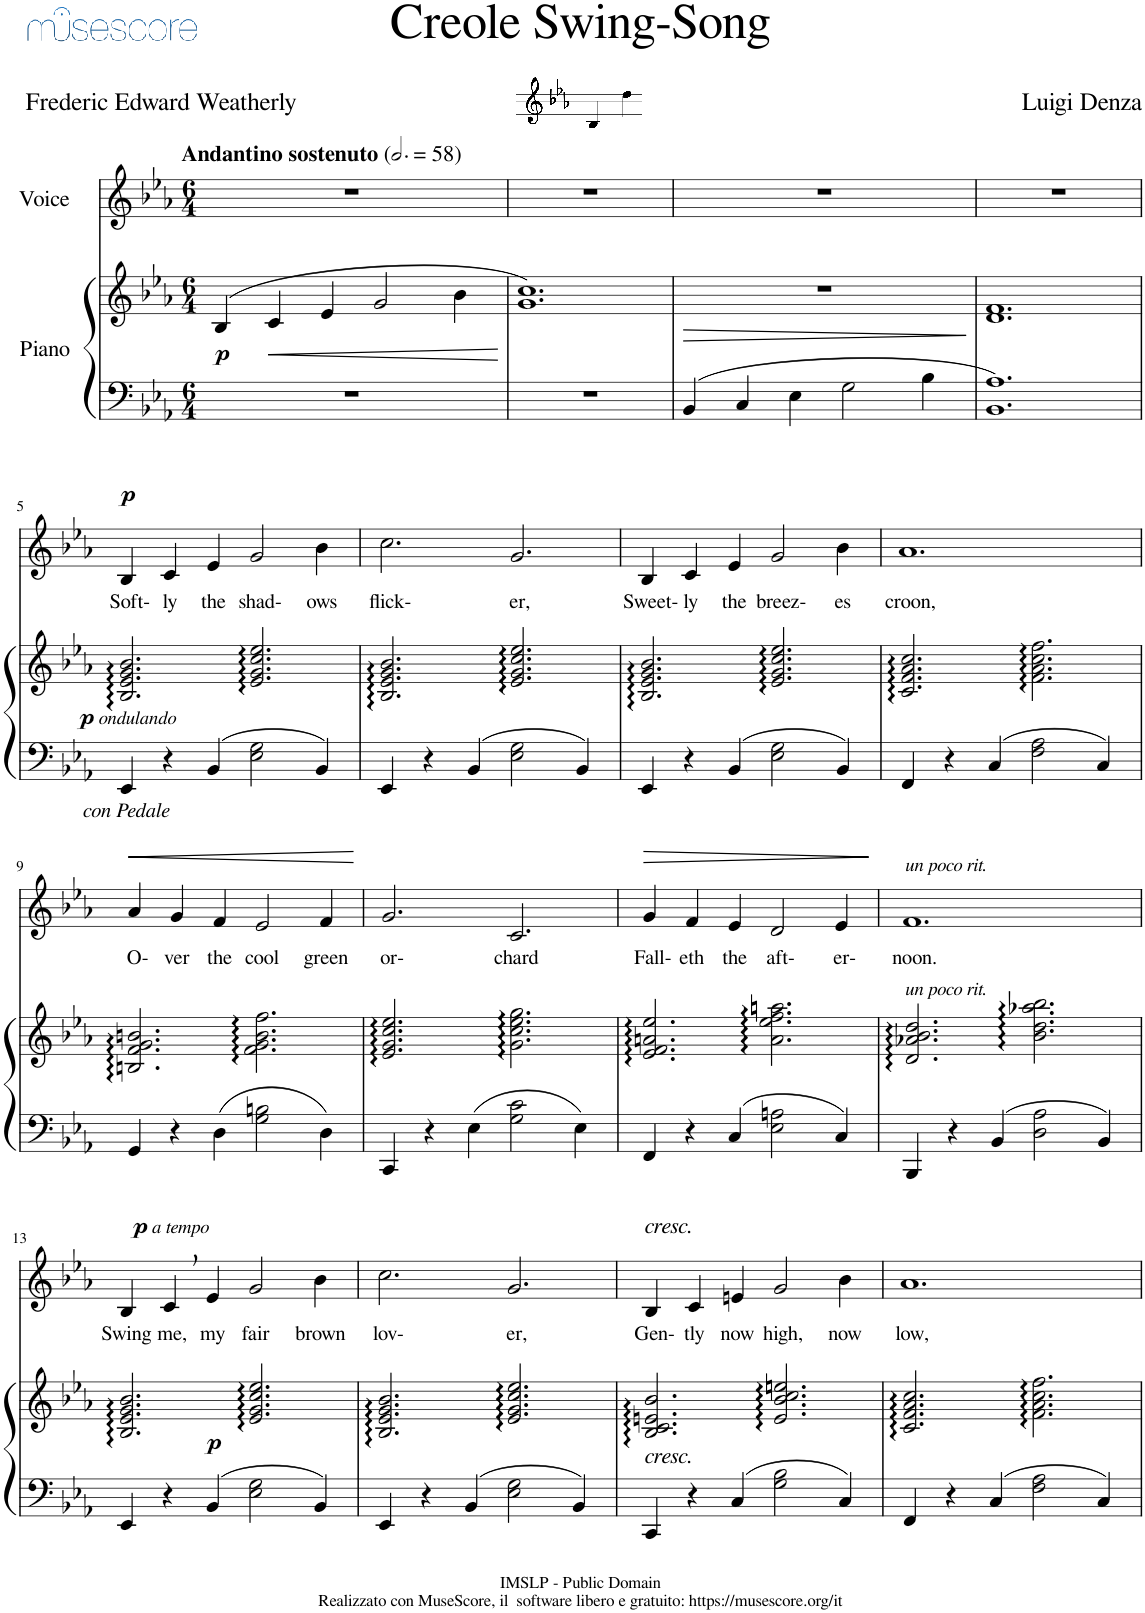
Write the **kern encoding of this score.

**kern	**text	**kern	**dynam	**kern	**text	**dynam
*part2	*part2	*part2	*part2	*part1	*part1	*part1
*staff3	*staff3	*staff2	*staff2/3	*staff1	*staff1	*staff1
*I"Piano	*	*	*	*I"Voice	*	*
*I'Pno	*	*	*	*	*	*
*clefF4	*	*clefG2	*	*clefG2	*	*
*	*	*	*	*Trd1c2	*	*
*k[b-e-a-]	*	*k[b-e-a-]	*	*k[b-e-a-]	*	*
*M6/4	*	*M6/4	*	*M6/4	*	*
*MM174	*	*MM174	*	*MM174	*	*
=1	=1	=1	=1	=1	=1	=1
!	!	!	!	!LO:TX:a:B:t=Andantino sostenuto	!	!
!	!	!	!LO:DY:b	!	!	!
1.r	.	(4B-/	p	1.r	.	.
!	!	!	!LO:HP:b	!	!	!
.	.	4c/	<	.	.	.
.	.	4e-/	.	.	.	.
.	.	2g/	.	.	.	.
.	.	4b-\	.	.	.	.
.	.	.	[	.	.	.
=2	=2	=2	=2	=2	=2	=2
1.r	.	1.g 1.cc)	.	1.r	.	.
=3	=3	=3	=3	=3	=3	=3
!	!	!	!LO:HP:b	!	!	!
4BB-/	.	1.r	>	1.r	.	.
4C/	.	.	.	.	.	.
4E-\	.	.	.	.	.	.
2G\	.	.	.	.	.	.
4B-\	.	.	.	.	.	.
.	.	.	]	.	.	.
=4	=4	=4	=4	=4	=4	=4
1.BB- 1.A-	.	1.d 1.f	.	1.r	.	.
!!LO:LB:g=z
=5	=5	=5	=5	=5	=5	=5
!	!LO:LY:b	!	!LO:DY:b	!	!LO:LY:b	!
!	!	!	!LO:DY:n=1:b	!	!	!LO:DY:a
4EE-/	con Pedale	2.B-/ 2.e-/ 2.g/ 2.b-/	p other-dynamics	4B-/	Soft-	p
!	!	!	!	!	!LO:LY:b	!
4r	.	.	.	4c/	ly	.
!	!	!	!	!	!LO:LY:b	!
4BB-/	.	.	.	4e-/	the	.
!	!	!	!	!	!LO:LY:b	!
2E-\ 2G\	.	2.e-/ 2.g/ 2.cc/ 2.ee-/	.	2g/	shad-	.
!	!	!	!	!	!LO:LY:b	!
4BB-/	.	.	.	4b-\	ows	.
=6	=6	=6	=6	=6	=6	=6
!	!	!	!	!	!LO:LY:b	!
4EE-/	.	2.B-/ 2.e-/ 2.g/ 2.b-/	.	2.cc\	flick-	.
4r	.	.	.	.	.	.
4BB-/	.	.	.	.	.	.
!	!	!	!	!	!LO:LY:b	!
2E-\ 2G\	.	2.e-/ 2.g/ 2.cc/ 2.ee-/	.	2.g/	er,	.
4BB-/	.	.	.	.	.	.
=7	=7	=7	=7	=7	=7	=7
!	!	!	!	!	!LO:LY:b	!
4EE-/	.	2.B-/ 2.e-/ 2.g/ 2.b-/	.	4B-/	Sweet-	.
!	!	!	!	!	!LO:LY:b	!
4r	.	.	.	4c/	ly	.
!	!	!	!	!	!LO:LY:b	!
4BB-/	.	.	.	4e-/	the	.
!	!	!	!	!	!LO:LY:b	!
2E-\ 2G\	.	2.e-/ 2.g/ 2.cc/ 2.ee-/	.	2g/	breez-	.
!	!	!	!	!	!LO:LY:b	!
4BB-/	.	.	.	4b-\	es	.
=8	=8	=8	=8	=8	=8	=8
!	!	!	!	!	!LO:LY:b	!
4FF/	.	2.c/ 2.f/ 2.a-/ 2.cc/	.	1.a-	croon,	.
4r	.	.	.	.	.	.
4C/	.	.	.	.	.	.
2F\ 2A-\	.	2.f\ 2.a-\ 2.cc\ 2.ff\	.	.	.	.
4C/	.	.	.	.	.	.
!!LO:LB:g=z
=9	=9	=9	=9	=9	=9	=9
!	!	!	!	!	!LO:LY:b	!LO:HP:b
4GG/	.	2.Bn/ 2.f/ 2.g/ 2.bn/	.	4a-/	O-	<
!	!	!	!	!	!LO:LY:b	!
4r	.	.	.	4g/	ver	.
!	!	!	!	!	!LO:LY:b	!
4D\	.	.	.	4f/	the	.
!	!	!	!	!	!LO:LY:b	!
2G\ 2Bn\	.	2.f\ 2.g\ 2.b\ 2.ff\	.	2e-/	cool	.
!	!	!	!	!	!LO:LY:b	!
4D\	.	.	.	4f/	green	.
.	.	.	.	.	.	[
=10	=10	=10	=10	=10	=10	=10
!	!	!	!	!	!LO:LY:b	!
4CC/	.	2.e-/ 2.g/ 2.cc/ 2.ee-/	.	2.g/	or-	.
4r	.	.	.	.	.	.
4E-\	.	.	.	.	.	.
!	!	!	!	!	!LO:LY:b	!
2G\ 2c\	.	2.g\ 2.cc\ 2.ee-\ 2.gg\	.	2.c/	chard	.
4E-\	.	.	.	.	.	.
=11	=11	=11	=11	=11	=11	=11
!	!	!	!	!	!LO:LY:b	!LO:HP:b
4FF/	.	2.e-/ 2.f/ 2.an/ 2.ee-/	.	4g/	Fall-	>
!	!	!	!	!	!LO:LY:b	!
4r	.	.	.	4f/	eth	.
!	!	!	!	!	!LO:LY:b	!
4C/	.	.	.	4e-/	the	.
!	!	!	!	!	!LO:LY:b	!
2E-\ 2An\	.	2.a\ 2.ee-\ 2.ff\ 2.aan\	.	2d/	aft-	.
!	!	!	!	!	!LO:LY:b	!
4C/	.	.	.	4e-/	er-	.
.	.	.	.	.	.	]
=12	=12	=12	=12	=12	=12	=12
!	!	!	!	!LO:TX:a:i:t=un poco rit.	!	!
!	!	!LO:TX:a:i:t=un poco rit.	!	!	!	!
!	!	!	!	!	!LO:LY:b	!
4BBB-/	.	2.d/ 2.a-X/ 2.b-/ 2.dd/	.	1.f	noon.	.
4r	.	.	.	.	.	.
4BB-/	.	.	.	.	.	.
2D\ 2A-\	.	2.b-\ 2.dd\ 2.aa-X\ 2.bb-\	.	.	.	.
4BB-/	.	.	.	.	.	.
!!LO:LB:g=z
=13	=13	=13	=13	=13	=13	=13
!	!	!	!	!	!LO:LY:b	!
4EE-/	.	2.B-/ 2.e-/ 2.g/ 2.b-/	.	4B-/	Swing	.
!	!	!	!	!	!LO:LY:b	!LO:DY:a
!	!	!	!	!	!	!LO:DY:n=1:a
4r	.	.	.	4c,/	me,	p other-dynamics
!	!	!	!LO:DY:a=2	!	!LO:LY:b	!
4BB-/	.	.	p	4e-/	my	.
!	!	!	!	!	!LO:LY:b	!
2E-\ 2G\	.	2.e-/ 2.g/ 2.cc/ 2.ee-/	.	2g/	fair	.
!	!	!	!	!	!LO:LY:b	!
4BB-/	.	.	.	4b-\	brown	.
=14	=14	=14	=14	=14	=14	=14
!	!	!	!	!	!LO:LY:b	!
4EE-/	.	2.B-/ 2.e-/ 2.g/ 2.b-/	.	2.cc\	lov-	.
4r	.	.	.	.	.	.
4BB-/	.	.	.	.	.	.
!	!	!	!	!	!LO:LY:b	!
2E-\ 2G\	.	2.e-/ 2.g/ 2.cc/ 2.ee-/	.	2.g/	er,	.
4BB-/	.	.	.	.	.	.
=15	=15	=15	=15	=15	=15	=15
!	!	!	!	!LO:TX:a:i:t=cresc.	!	!
!	!	!LO:TX:b:i:t=cresc.	!	!	!	!
!	!	!	!	!	!LO:LY:b	!
4CC/	.	2.B-/ 2.c/ 2.en/ 2.b-/	.	4B-/	Gen-	.
!	!	!	!	!	!LO:LY:b	!
4r	.	.	.	4c/	tly	.
!	!	!	!	!	!LO:LY:b	!
4C/	.	.	.	4en/	now	.
!	!	!	!	!	!LO:LY:b	!
2G\ 2B-\	.	2.e/ 2.b-/ 2.cc/ 2.een/	.	2g/	high,	.
!	!	!	!	!	!LO:LY:b	!
4C/	.	.	.	4b-\	now	.
=16	=16	=16	=16	=16	=16	=16
!	!	!	!	!	!LO:LY:b	!
4FF/	.	2.c/ 2.f/ 2.a-/ 2.cc/	.	1.a-	low,	.
4r	.	.	.	.	.	.
4C/	.	.	.	.	.	.
2F\ 2A-\	.	2.f\ 2.a-\ 2.cc\ 2.ff\	.	.	.	.
4C/	.	.	.	.	.	.
=	=	=	=	=	=	=
*-	*-	*-	*-	*-	*-	*-
